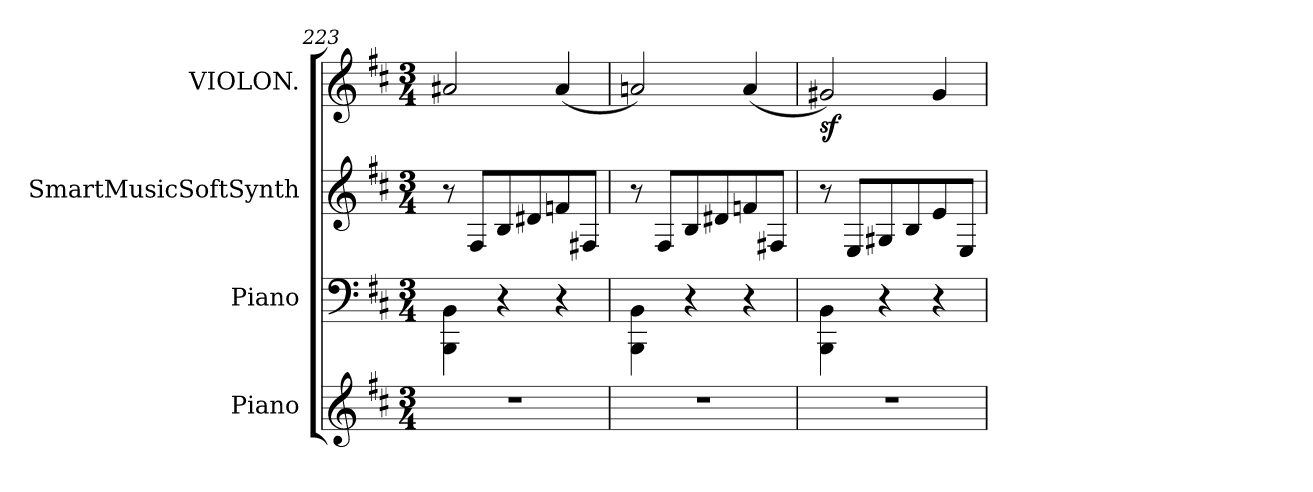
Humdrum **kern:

**kern	**kern	**kern	**kern	**dynam
*part4	*part3	*part2	*part1	*part1
*staff4	*staff3	*staff2	*staff1	*staff1
*I"Piano	*I"Piano	*I"SmartMusicSoftSynth	*I"VIOLON.	*
*I'P.	*	*	*	*
*clefG2	*clefF4	*clefG2	*clefG2	*
*k[f#c#]	*k[f#c#]	*k[f#c#]	*k[f#c#]	*
*M3/4	*M3/4	*M3/4	*M3/4	*
=223	=223	=223	=223	=223
2.r	(4BBB\ 4BB\	8r	2a#X/	.
.	.	8F#/L	.	.
.	4r	8B/	.	.
.	.	8d#X\	.	.
.	4r	8fn\	(4a#/	.
.	.	8F#X/J	.	.
=224	=224	=224	=224	=224
2.r	(4BBB\ 4BB\	8r	2an/)	.
.	.	8F#/L	.	.
.	4r	8B/	.	.
.	.	8d#X\	.	.
.	4r	8fn\	(4a/	.
.	.	8F#X/J	.	.
!!LO:LB:g=z
=225	=225	=225	=225	=225
2.r	(4BBB\ 4BB\	8r	2g#X/)	sf
.	.	8E/L	.	.
.	4r	8G#X/	.	.
.	.	8B/	.	.
.	4r	8e\	4g#/	.
.	.	8E/J	.	.
=	=	=	=	=
*-	*-	*-	*-	*-
